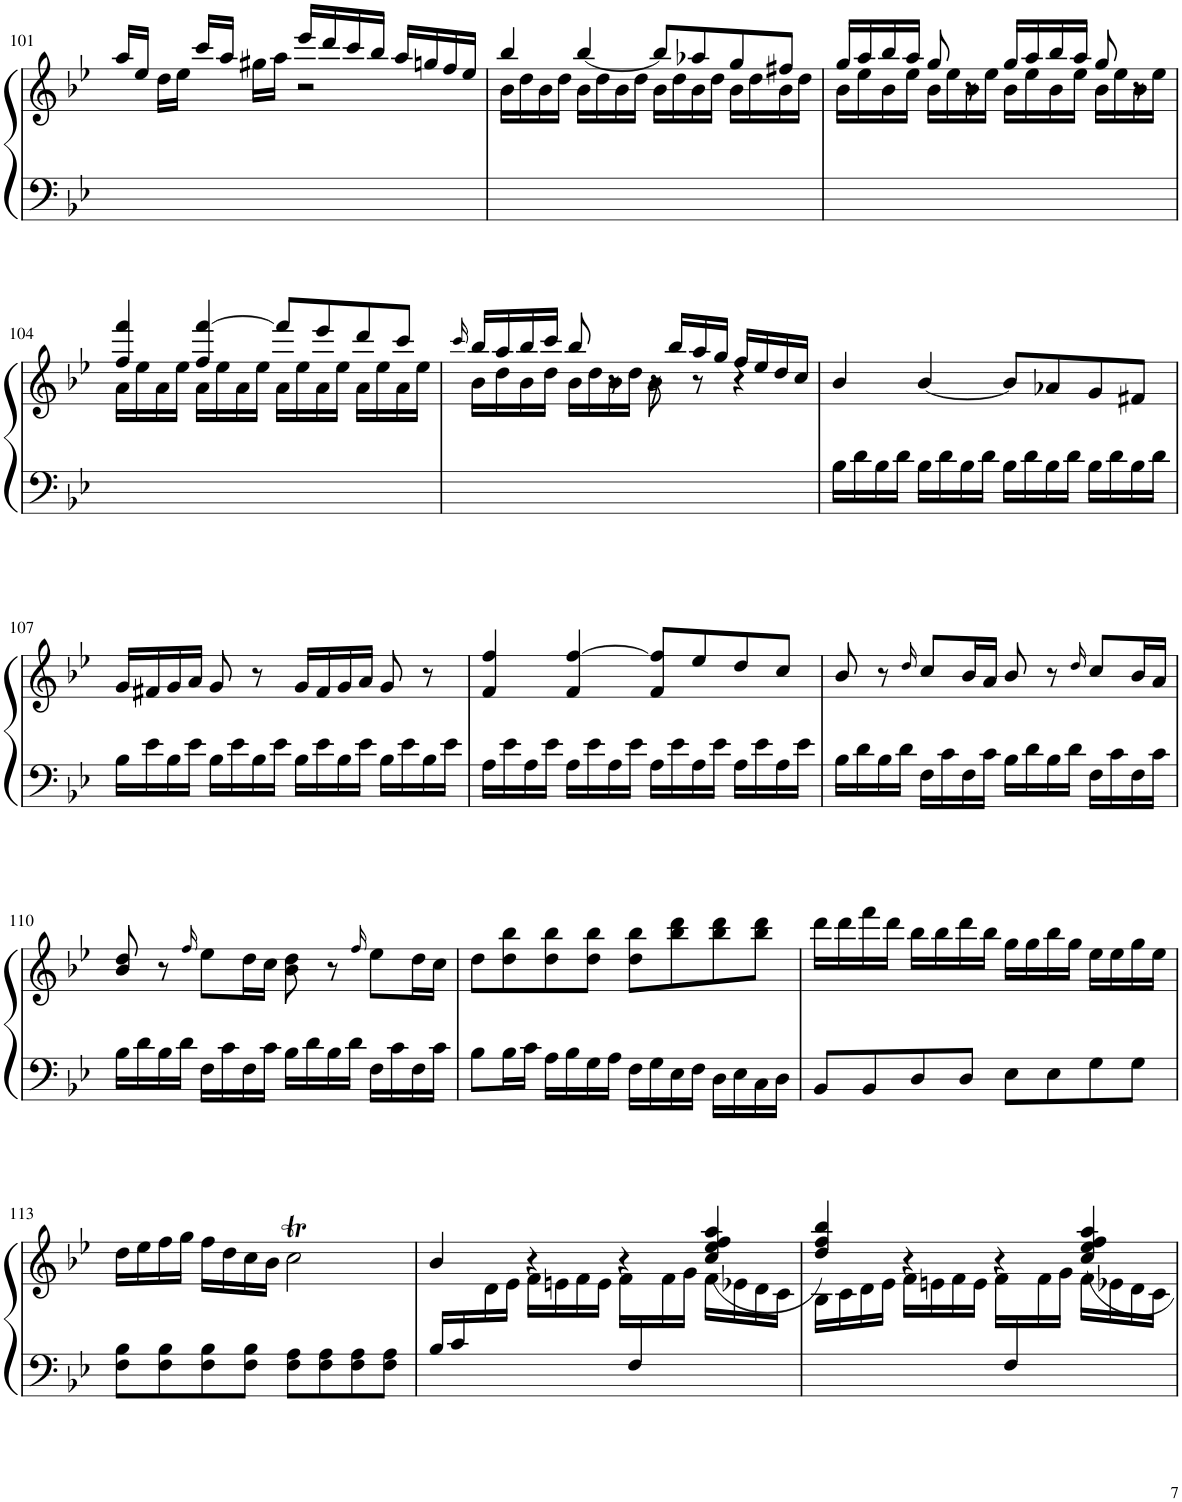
**kern	**kern
*part1	*part1
*staff2	*staff1
*I"Piano	*
*I'Pno.	*
!!LO:PB:g=z
*clefF4	*clefG2
*k[b-e-]	*k[b-e-]
*M4/4	*M4/4
*met(c)	*met(c)
=101	=101
2ryy	16aa/LL
.	16ee-/JJ
.	16dd\LL
.	16ee-\JJ
.	16ccc/LL
.	16aa/JJ
.	16gg#X\LL
.	16aa\JJ
2r	16eee-/LL
.	16ddd/
.	16ccc/
.	16bb-/JJ
.	16aa/LL
.	16ggn/
.	16ff/
.	16ee-/JJ
=102	=102
*	*^
1ryy	4bb-/	16b-\LL
.	.	16dd\
.	.	16b-\
.	.	16dd\JJ
.	[4bb-/	16b-\LL
.	.	16dd\
.	.	16b-\
.	.	16dd\JJ
.	8bb-/L]	16b-\LL
.	.	16dd\
.	8aa-X/	16b-\
.	.	16dd\JJ
.	8gg/	16b-\LL
.	.	16dd\
.	8ff#X/J	16b-\
.	.	16dd\JJ
=103	=103	=103
1ryy	16gg/LL	16b-\LL
.	16aa/	16ee-\
.	16bb-/	16b-\
.	16aa/JJ	16ee-\JJ
.	8gg/	16b-\LL
.	.	16ee-\
.	8r	16b-\
.	.	16ee-\JJ
.	16gg/LL	16b-\LL
.	16aa/	16ee-\
.	16bb-/	16b-\
.	16aa/JJ	16ee-\JJ
.	8gg/	16b-\LL
.	.	16ee-\
.	8r	16b-\
.	.	16ee-\JJ
!!LO:LB:g=z	!!
=104	=104	=104
1ryy	4ff/ 4fff/	16a\LL
.	.	16ee-\
.	.	16a\
.	.	16ee-\JJ
.	4ff/ [4fff/	16a\LL
.	.	16ee-\
.	.	16a\
.	.	16ee-\JJ
.	8fff/L]	16a\LL
.	.	16ee-\
.	8eee-/	16a\
.	.	16ee-\JJ
.	8ddd/	16a\LL
.	.	16ee-\
.	8ccc/J	16a\
.	.	16ee-\JJ
=105	=105	=105
.	16qccc/	.
8ryy	16bb-/LL	16b-\LL
.	16aa/	16dd\
.	16bb-/	16b-\
.	16ccc/JJ	16dd\JJ
.	8bb-/	16b-\LL
.	.	16dd\
.	8r	16b-\
.	.	16dd\JJ
.	16r	8b-\
.	16bb-/LL	.
8r	16aa/	4.ryy
.	16gg/JJ	.
4r	16ff/LL	.
.	16ee-/	.
.	16dd/	.
.	16cc/JJ	.
*	*v	*v
=106	=106
16B-\LL	4b-/
16d\	.
16B-\	.
16d\JJ	.
16B-\LL	[4b-/
16d\	.
16B-\	.
16d\JJ	.
16B-\LL	8b-/L]
16d\	.
16B-\	8a-X/
16d\JJ	.
16B-\LL	8g/
16d\	.
16B-\	8f#X/J
16d\JJ	.
!!LO:LB:g=z
=107	=107
16B-\LL	16g/LL
16e-\	16f#X/
16B-\	16g/
16e-\JJ	16a/JJ
16B-\LL	8g/
16e-\	.
16B-\	8r
16e-\JJ	.
16B-\LL	16g/LL
16e-\	16f#/
16B-\	16g/
16e-\JJ	16a/JJ
16B-\LL	8g/
16e-\	.
16B-\	8r
16e-\JJ	.
=108	=108
16A\LL	4f/ 4ff/
16e-\	.
16A\	.
16e-\JJ	.
16A\LL	4f/ [4ff/
16e-\	.
16A\	.
16e-\JJ	.
16A\LL	8f/ 8ff/]L
16e-\	.
16A\	8ee-/
16e-\JJ	.
16A\LL	8dd/
16e-\	.
16A\	8cc/J
16e-\JJ	.
=109	=109
16B-\LL	8b-/
16d\	.
16B-\	8r
16d\JJ	.
.	16qdd/
16F\LL	8cc/L
16c\	.
16F\	16b-/L
16c\JJ	16a/JJ
16B-\LL	8b-/
16d\	.
16B-\	8r
16d\JJ	.
.	16qdd/
16F\LL	8cc/L
16c\	.
16F\	16b-/L
16c\JJ	16a/JJ
!!LO:LB:g=z
=110	=110
16B-\LL	8b-/ 8dd/
16d\	.
16B-\	8r
16d\JJ	.
.	16qff/
16F\LL	8ee-\L
16c\	.
16F\	16dd\L
16c\JJ	16cc\JJ
16B-\LL	8b-\ 8dd\
16d\	.
16B-\	8r
16d\JJ	.
.	16qff/
16F\LL	8ee-\L
16c\	.
16F\	16dd\L
16c\JJ	16cc\JJ
=111	=111
8B-\L	8dd\L
16B-\L	8dd\ 8bb-\
16c\JJ	.
16A\LL	8dd\ 8bb-\
16B-\	.
16G\	8dd\ 8bb-\J
16A\JJ	.
16F\LL	8dd\ 8bb-\L
16G\	.
16E-\	8bb-\ 8ddd\
16F\JJ	.
16D\LL	8bb-\ 8ddd\
16E-\	.
16C\	8bb-\ 8ddd\J
16D\JJ	.
=112	=112
8BB-/L	16ddd\LL
.	16ddd\
8BB-/	16fff\
.	16ddd\JJ
8D/	16bb-\LL
.	16bb-\
8D/J	16ddd\
.	16bb-\JJ
8E-\L	16gg\LL
.	16gg\
8E-\	16bb-\
.	16gg\JJ
8G\	16ee-\LL
.	16ee-\
8G\J	16gg\
.	16ee-\JJ
!!LO:LB:g=z
=113	=113
8F\ 8B-\L	16dd\LL
.	16ee-\
8F\ 8B-\	16ff\
.	16gg\JJ
8F\ 8B-\	16ff\LL
.	16dd\
8F\ 8B-\J	16cc\
.	16b-\JJ
8F\ 8A\L	2ccT\
8F\ 8A\	.
8F\ 8A\	.
8F\ 8A\J	.
=114	=114
*	*^
16B-/LL	4b-/	8ryy
16c/	.	.
4..ryy	.	16d\
.	.	16e-\JJ
.	4r	16f\LL
.	.	16en\
.	.	16f\
.	.	16e\JJ
.	4r	16f\LL
16F/	.	16ryy
4.ryy	.	16f\
.	.	16g\JJ
.	(4cc/ 4ee-/ 4ff/ 4aa/	16f\LL
.	.	16e-X\
.	.	16d\
.	.	16c\JJ
=115	=115	=115
16ryy	4dd/ 4ff/ 4bb-/)	16B-\LL
.	.	16c\
.	.	16d\
.	.	16e-\JJ
.	4r	16f\LL
.	.	16en\
.	.	16f\
.	.	16e\JJ
.	4r	16f\LL
16F/	.	16ryy
4.ryy	.	16f\
.	.	16g\JJ
.	4cc/ 4ee-/ 4ff/ 4aa/	16f\LL
.	.	16e-X\
.	.	16d\
.	.	16c\JJ
*	*v	*v
=	=
*-	*-
